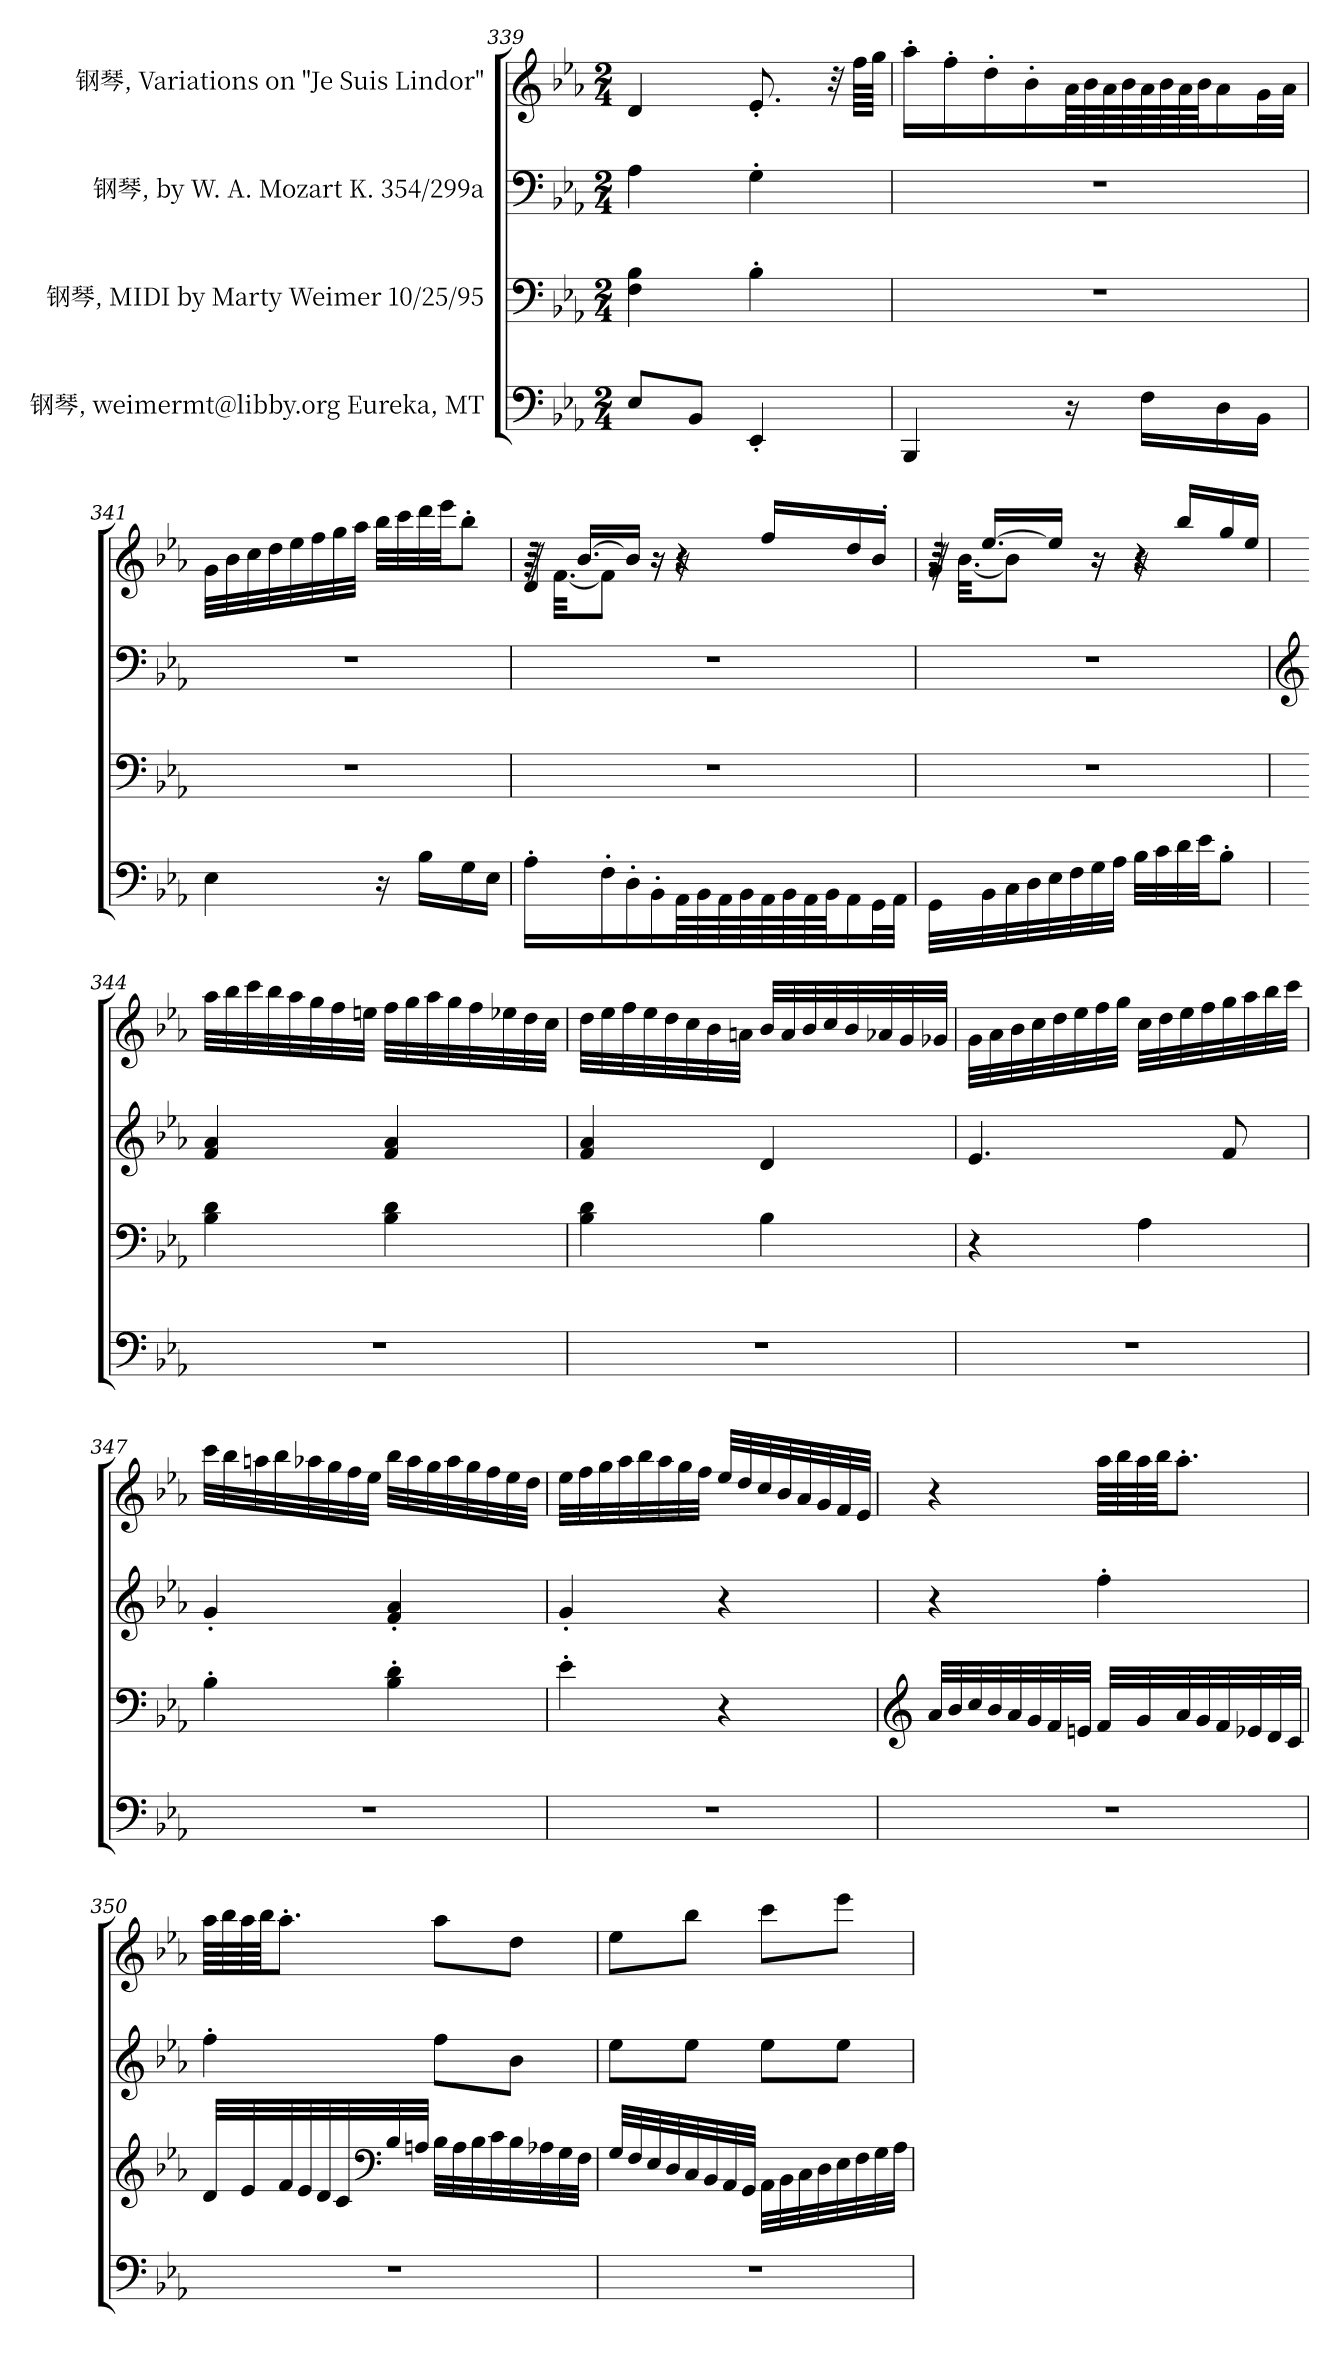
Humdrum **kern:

**kern	**kern	**kern	**kern
*part4	*part3	*part2	*part1
*staff4	*staff3	*staff2	*staff1
*I"钢琴, weimermt@libby.org  Eureka, MT	*I"钢琴, MIDI by Marty Weimer 10/25/95	*I"钢琴, by W. A. Mozart  K. 354/299a	*I"钢琴, Variations on &quot;Je Suis Lindor&quot;
*clefF4	*clefF4	*clefF4	*clefG2
*k[b-e-a-]	*k[b-e-a-]	*k[b-e-a-]	*k[b-e-a-]
*M2/4	*M2/4	*M2/4	*M2/4
=339	=339	=339	=339
8E-/L	4F\ 4B-\	4A-\	4d/
8BB-/J	.	.	.
4EE-'/	4B-'\	4G'\	8.e-'/
.	.	.	32r
.	.	.	64ff\LLLL
.	.	.	64gg\JJJJ
!!LO:LB:g=z
=340	=340	=340	=340
4BBB-/	2r	2r	16aa-'\LL
.	.	.	16ff'\
.	.	.	16dd'\
.	.	.	16b-'\
16r	.	.	64a-\LL
.	.	.	64b-\
.	.	.	64a-\
.	.	.	64b-\
16F\LL	.	.	64a-\
.	.	.	64b-\
.	.	.	64a-\
.	.	.	64b-\JJ
16D\	.	.	16a-\
16BB-\JJ	.	.	32g\L
.	.	.	32a-\JJJ
=341	=341	=341	=341
4E-\	2r	2r	32g\LLL
.	.	.	32b-\
.	.	.	32cc\
.	.	.	32dd\
.	.	.	32ee-\
.	.	.	32ff\
.	.	.	32gg\
.	.	.	32aa-\JJJ
16r	.	.	32bb-\LLL
.	.	.	32ccc\
16B-\LL	.	.	32ddd\
.	.	.	32eee-\JJ
16G\	.	.	8bb-'\J
16E-\JJ	.	.	.
!!LO:PB:g=z
=342	=342	=342	=342
*	*	*	*^
*	*	*	*	*^
16A-'\LL	2r	2r	32r	64r	4d/
.	.	.	.	[32.f\KKL	.
.	.	.	[16.b-/LL	.	.
16F'\	.	.	.	8f\J]	.
16D'\	.	.	16b-/JJ]	.	.
16BB-'\	.	.	16r	16r	.
64AA-\LL	.	.	16r	4r	4r
64BB-\	.	.	.	.	.
64AA-\	.	.	.	.	.
64BB-\	.	.	.	.	.
64AA-\	.	.	16ff/LL	.	.
64BB-\	.	.	.	.	.
64AA-\	.	.	.	.	.
64BB-\JJ	.	.	.	.	.
16AA-\	.	.	16dd/	.	.
32GG\L	.	.	16b-'/JJ	.	.
32AA-\JJJ	.	.	.	.	.
=343	=343	=343	=343	=343	=343
32GG\LLL	2r	2r	32r	64r	4g/
.	.	.	.	[32.b-\KKL	.
32BB-\	.	.	[16.ee-/LL	.	.
32C\	.	.	.	8b-\J]	.
32D\	.	.	.	.	.
32E-\	.	.	16ee-/JJ]	.	.
32F\	.	.	.	.	.
32G\	.	.	16r	16r	.
32A-\JJJ	.	.	.	.	.
32B-\LLL	.	.	16r	4r	4r
32c\	.	.	.	.	.
32d\	.	.	16bb-/LL	.	.
32e-\JJ	.	.	.	.	.
8B-'\J	.	.	16gg/	.	.
.	.	.	16ee-/JJ	.	.
*	*	*	*v	*v	*v
!!LO:LB:g=z
=344	=344	=344	=344
*	*	*clefG2	*
2r	4B-\ 4d\	4f/ 4a-/	32aa-\LLL
.	.	.	32bb-\
.	.	.	32ccc\
.	.	.	32bb-\
.	.	.	32aa-\
.	.	.	32gg\
.	.	.	32ff\
.	.	.	32een\JJJ
.	4B-\ 4d\	4f/ 4a-/	32ff\LLL
.	.	.	32gg\
.	.	.	32aa-\
.	.	.	32gg\
.	.	.	32ff\
.	.	.	32ee-X\
.	.	.	32dd\
.	.	.	32cc\JJJ
=345	=345	=345	=345
2r	4B-\ 4d\	4f/ 4a-/	32dd\LLL
.	.	.	32ee-\
.	.	.	32ff\
.	.	.	32ee-\
.	.	.	32dd\
.	.	.	32cc\
.	.	.	32b-\
.	.	.	32an\JJJ
.	4B-\	4d/	32b-/LLL
.	.	.	32a/
.	.	.	32b-/
.	.	.	32cc/
.	.	.	32b-/
.	.	.	32a-X/
.	.	.	32g/
.	.	.	32g-X/JJJ
!!LO:LB:g=z
=346	=346	=346	=346
2r	4r	4.e-/	32g\LLL
.	.	.	32a-\
.	.	.	32b-\
.	.	.	32cc\
.	.	.	32dd\
.	.	.	32ee-\
.	.	.	32ff\
.	.	.	32gg\JJJ
.	4A-\	.	32cc\LLL
.	.	.	32dd\
.	.	.	32ee-\
.	.	.	32ff\
.	.	8f/	32gg\
.	.	.	32aa-\
.	.	.	32bb-\
.	.	.	32ccc\JJJ
=347	=347	=347	=347
2r	4B-'\	4g'/	32ccc\LLL
.	.	.	32bb-\
.	.	.	32aan\
.	.	.	32bb-\
.	.	.	32aa-X\
.	.	.	32gg\
.	.	.	32ff\
.	.	.	32ee-\JJJ
.	4B-\' 4d\'	4f/' 4a-/'	32bb-\LLL
.	.	.	32aa-\
.	.	.	32gg\
.	.	.	32aa-\
.	.	.	32gg\
.	.	.	32ff\
.	.	.	32ee-\
.	.	.	32dd\JJJ
!!LO:PB:g=z
=348	=348	=348	=348
2r	4e-'\	4g'/	32ee-\LLL
.	.	.	32ff\
.	.	.	32gg\
.	.	.	32aa-\
.	.	.	32bb-\
.	.	.	32aa-\
.	.	.	32gg\
.	.	.	32ff\JJJ
.	4r	4r	32ee-/LLL
.	.	.	32dd/
.	.	.	32cc/
.	.	.	32b-/
.	.	.	32a-/
.	.	.	32g/
.	.	.	32f/
.	.	.	32e-/JJJ
=349	=349	=349	=349
*	*clefG2	*	*
2r	32a-/LLL	4r	4r
.	32b-/	.	.
.	32cc/	.	.
.	32b-/	.	.
.	32a-/	.	.
.	32g/	.	.
.	32f/	.	.
.	32en/JJJ	.	.
.	32f/LLL	4ff'\	64aa-\LLLL
.	.	.	64bb-\
.	32g/	.	64aa-\
.	.	.	64bb-\JJJ
.	32a-/	.	8.aa-'\J
.	32g/	.	.
.	32f/	.	.
.	32e-X/	.	.
.	32d/	.	.
.	32c/JJJ	.	.
!!LO:LB:g=z
=350	=350	=350	=350
2r	32d/LLL	4ff'\	64aa-\LLLL
.	.	.	64bb-\
.	32e-/	.	64aa-\
.	.	.	64bb-\JJJ
.	32f/	.	8.aa-'\J
.	32e-/	.	.
.	32d/	.	.
.	32c/	.	.
*	*clefF4	*	*
.	32B-/	.	.
.	32An/JJJ	.	.
.	32B-\LLL	8ff\L	8aa-\L
.	32A\	.	.
.	32B-\	.	.
.	32c\	.	.
.	32B-\	8b-\J	8dd\J
.	32A-X\	.	.
.	32G\	.	.
.	32F\JJJ	.	.
=351	=351	=351	=351
2r	32G/LLL	8ee-\L	8ee-\L
.	32F/	.	.
.	32E-/	.	.
.	32D/	.	.
.	32C/	8ee-\J	8bb-\J
.	32BB-/	.	.
.	32AA-/	.	.
.	32GG/JJJ	.	.
.	32AA-\LLL	8ee-\L	8ccc\L
.	32BB-\	.	.
.	32C\	.	.
.	32D\	.	.
.	32E-\	8ee-\J	8eee-\J
.	32F\	.	.
.	32G\	.	.
.	32A-\JJJ	.	.
=	=	=	=
*-	*-	*-	*-
